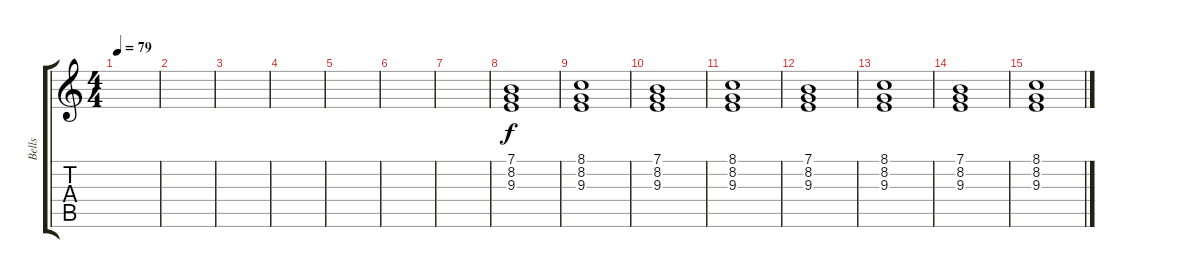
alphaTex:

\track ("Bells" "Bells") {instrument tubularbells}
\staff {score tabs}
\tuning (E4 B3 G3 D3 A2 E2) {hide}
\ts (4 4)
\tempo 79
\clef g2
\ks c
|
|
|
|
|
|
|
(7.1 8.2 9.3).1 |
(8.1 8.2 9.3).1 |
(7.1 8.2 9.3).1 |
(8.1 8.2 9.3).1 |
(7.1 8.2 9.3).1 |
(8.1 8.2 9.3).1 |
(7.1 8.2 9.3).1 |
(8.1 8.2 9.3).1
